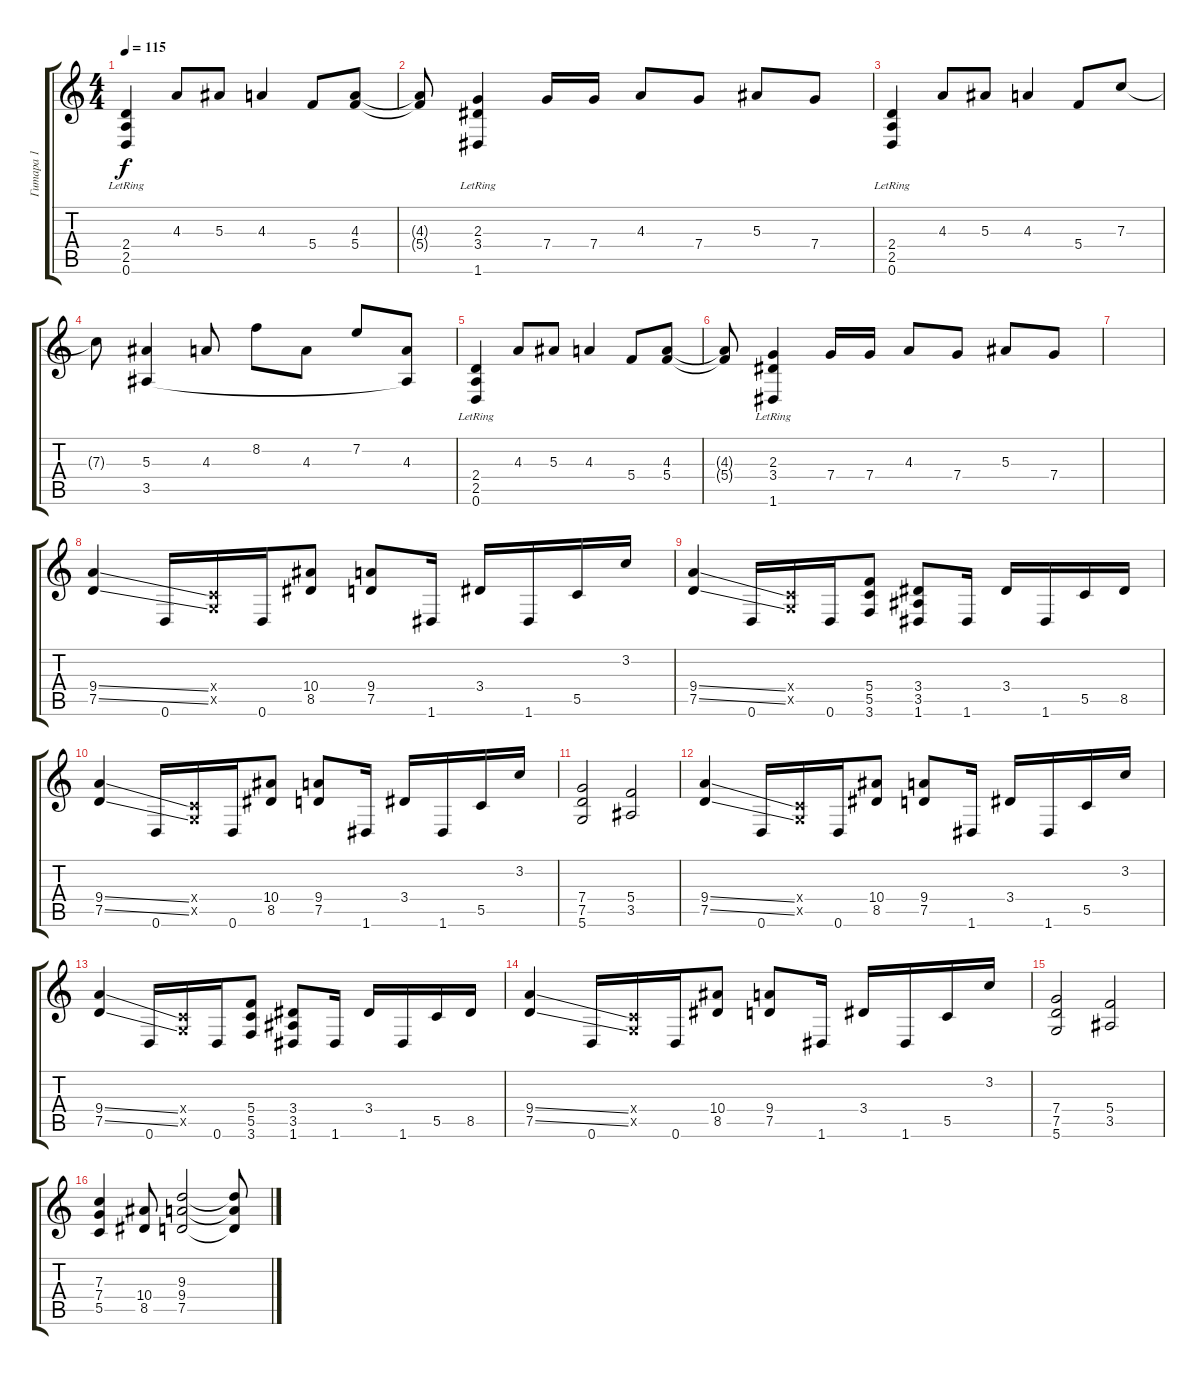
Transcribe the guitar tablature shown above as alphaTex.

\track ("Гитара 1  (1)" "Гитара 1  ") {instrument acousticguitarnylon}
\staff {score tabs}
\tuning (D4 A3 F3 C3 G2 D2) {hide}
\ts (4 4)
\tempo 115
\clef g2
\ks c
(2.4{lr} 2.5{lr} 0.6{lr}).4{dy f} 4.3.8 5.3.8 4.3.4 5.4.8 (4.3 5.4).8 |
(4.3{t} 5.4{t}).8 (2.3 3.4 1.6{lr}).4 7.4.16 7.4.16 4.3.8 7.4.8 5.3.8 7.4.8 |
(2.4{lr} 2.5{lr} 0.6{lr}).4 4.3.8 5.3.8 4.3.4 5.4.8 7.3.8 |
7.3{t}.8 (5.3 3.5).4 4.3.8 8.2.8 4.3.8 7.2.8 (4.3 3.5{t}).8 |
(2.4{lr} 2.5{lr} 0.6{lr}).4 4.3.8 5.3.8 4.3.4 5.4.8 (4.3 5.4).8 |
(4.3{t} 5.4{t}).8 (2.3 3.4 1.6{lr}).4 7.4.16 7.4.16 4.3.8 7.4.8 5.3.8 7.4.8 |
|
(9.4{ss} 7.5{ss}).4{instrument distortionguitar} 0.6.16 (0.4{x} 0.5{x}).16 0.6.16 (10.4 8.5).8 (9.4 7.5).8 1.6.16 3.4.16 1.6.16 5.5.16 3.2.16 |
(9.4{ss} 7.5{ss}).4 0.6.16 (0.4{x} 0.5{x}).16 0.6.16 (5.4 5.5 3.6).8 (3.4 3.5 1.6).8 1.6.16 3.4.16 1.6.16 5.5.16 8.5.16 |
(9.4{ss} 7.5{ss}).4 0.6.16 (0.4{x} 0.5{x}).16 0.6.16 (10.4 8.5).8 (9.4 7.5).8 1.6.16 3.4.16 1.6.16 5.5.16 3.2.16 |
(7.4 7.5 5.6).2 (5.4 3.5).2 |
(9.4{ss} 7.5{ss}).4{instrument distortionguitar} 0.6.16 (0.4{x} 0.5{x}).16 0.6.16 (10.4 8.5).8 (9.4 7.5).8 1.6.16 3.4.16 1.6.16 5.5.16 3.2.16 |
(9.4{ss} 7.5{ss}).4 0.6.16 (0.4{x} 0.5{x}).16 0.6.16 (5.4 5.5 3.6).8 (3.4 3.5 1.6).8 1.6.16 3.4.16 1.6.16 5.5.16 8.5.16 |
(9.4{ss} 7.5{ss}).4 0.6.16 (0.4{x} 0.5{x}).16 0.6.16 (10.4 8.5).8 (9.4 7.5).8 1.6.16 3.4.16 1.6.16 5.5.16 3.2.16 |
(7.4 7.5 5.6).2 (5.4 3.5).2 |
(7.3 7.4 5.5).4 (10.4 8.5).8 (9.3 9.4 7.5).2 (9.3{t} 9.4{t} 7.5{t}).8
